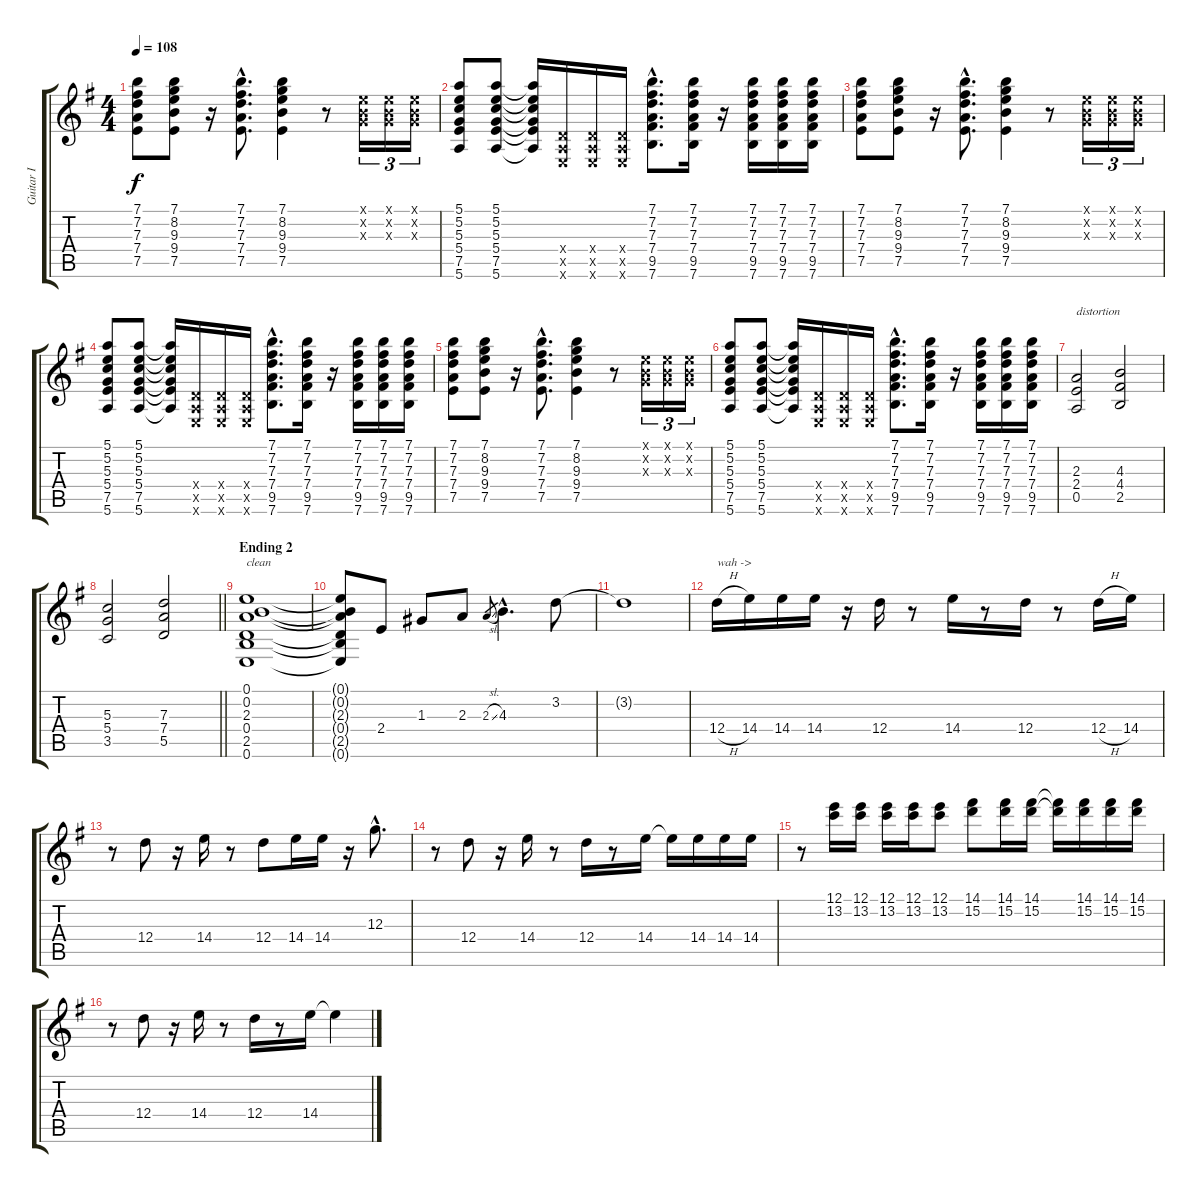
\track ("Guitar I" "Guitar I") {instrument distortionguitar}
\staff {score tabs}
\tuning (E4 B3 G3 D3 A2 E2) {hide}
\ts (4 4)
\tempo 108
\clef g2
\ks eminor
(7.1 7.2 7.3 7.4 7.5).8{dy f} (7.1 8.2 9.3 9.4 7.5).8 r.16 (7.1{hac} 7.2{hac} 7.3{hac} 7.4{hac} 7.5{hac}).8{d} (7.1 8.2 9.3 9.4 7.5).4 r.8 (0.1{x} 0.2{x} 0.3{x}).16{tu (3 2)} (0.1{x} 0.2{x} 0.3{x}).16{tu (3 2)} (0.1{x} 0.2{x} 0.3{x}).16{tu (3 2)} |
(5.1 5.2 5.3 5.4 7.5 5.6).8 (5.1 5.2 5.3 5.4 7.5 5.6).8 (5.1{t} 5.2{t} 5.3{t} 5.4{t} 7.5{t} 5.6{t}).16 (0.4{x} 0.5{x} 0.6{x}).16 (0.4{x} 0.5{x} 0.6{x}).16 (0.4{x} 0.5{x} 0.6{x}).16 (7.1{hac} 7.2{hac} 7.3{hac} 7.4{hac} 9.5{hac} 7.6{hac}).8{d} (7.1 7.2 7.3 7.4 9.5 7.6).16 r.16 (7.1 7.2 7.3 7.4 9.5 7.6).16 (7.1 7.2 7.3 7.4 9.5 7.6).16 (7.1 7.2 7.3 7.4 9.5 7.6).16 |
(7.1 7.2 7.3 7.4 7.5).8 (7.1 8.2 9.3 9.4 7.5).8 r.16 (7.1{hac} 7.2{hac} 7.3{hac} 7.4{hac} 7.5{hac}).8{d} (7.1 8.2 9.3 9.4 7.5).4 r.8 (0.1{x} 0.2{x} 0.3{x}).16{tu (3 2)} (0.1{x} 0.2{x} 0.3{x}).16{tu (3 2)} (0.1{x} 0.2{x} 0.3{x}).16{tu (3 2)} |
(5.1 5.2 5.3 5.4 7.5 5.6).8 (5.1 5.2 5.3 5.4 7.5 5.6).8 (5.1{t} 5.2{t} 5.3{t} 5.4{t} 7.5{t} 5.6{t}).16 (0.4{x} 0.5{x} 0.6{x}).16 (0.4{x} 0.5{x} 0.6{x}).16 (0.4{x} 0.5{x} 0.6{x}).16 (7.1{hac} 7.2{hac} 7.3{hac} 7.4{hac} 9.5{hac} 7.6{hac}).8{d} (7.1 7.2 7.3 7.4 9.5 7.6).16 r.16 (7.1 7.2 7.3 7.4 9.5 7.6).16 (7.1 7.2 7.3 7.4 9.5 7.6).16 (7.1 7.2 7.3 7.4 9.5 7.6).16 |
(7.1 7.2 7.3 7.4 7.5).8 (7.1 8.2 9.3 9.4 7.5).8 r.16 (7.1{hac} 7.2{hac} 7.3{hac} 7.4{hac} 7.5{hac}).8{d} (7.1 8.2 9.3 9.4 7.5).4 r.8 (0.1{x} 0.2{x} 0.3{x}).16{tu (3 2)} (0.1{x} 0.2{x} 0.3{x}).16{tu (3 2)} (0.1{x} 0.2{x} 0.3{x}).16{tu (3 2)} |
(5.1 5.2 5.3 5.4 7.5 5.6).8 (5.1 5.2 5.3 5.4 7.5 5.6).8 (5.1{t} 5.2{t} 5.3{t} 5.4{t} 7.5{t} 5.6{t}).16 (0.4{x} 0.5{x} 0.6{x}).16 (0.4{x} 0.5{x} 0.6{x}).16 (0.4{x} 0.5{x} 0.6{x}).16 (7.1{hac} 7.2{hac} 7.3{hac} 7.4{hac} 9.5{hac} 7.6{hac}).8{d} (7.1 7.2 7.3 7.4 9.5 7.6).16 r.16 (7.1 7.2 7.3 7.4 9.5 7.6).16 (7.1 7.2 7.3 7.4 9.5 7.6).16 (7.1 7.2 7.3 7.4 9.5 7.6).16 |
(2.3 2.4 0.5).2{txt "distortion" instrument distortionguitar} (4.3 4.4 2.5).2 |
\barLineRight lightlight
(5.3 5.4 3.5).2 (7.3 7.4 5.5).2 |
\section ("" "Ending 2")
(0.1 0.2 2.3 0.4 2.5 0.6).1{txt "clean" instrument electricguitarjazz} |
(0.1{t} 0.2{t} 2.3{t} 0.4{t} 2.5{t} 0.6{t}).8 2.4.8 1.3.8 2.3.8 2.3{sl}.8{gr} 4.3{hac}.4{d} 3.2.8 |
3.2{t}.1 |
12.4{h}.16{txt "wah ->"} 14.4.16 14.4.16 14.4.16 r.16 12.4.16 r.8 14.4.16 r.8 12.4.16 r.8 12.4{h}.16 14.4.16 |
r.8 12.4.8 r.16 14.4.16 r.8 12.4.8 14.4.16 14.4.16 r.16 12.3{hac}.8{d} |
r.8 12.4.8 r.16 14.4.16 r.8 12.4.16 r.8 14.4.16 14.4{t}.16 14.4.16 14.4.16 14.4.16 |
r.8 (12.1 13.2).16 (12.1 13.2).16 (12.1 13.2).16 (12.1 13.2).16 (12.1 13.2).8 (14.1 15.2).8 (14.1 15.2).16 (14.1 15.2).16 (14.1{t} 15.2{t}).16 (14.1 15.2).16 (14.1 15.2).16 (14.1 15.2).16 |
r.8 12.4.8 r.16 14.4.16 r.8 12.4.16 r.8 14.4.16 14.4{t}.4
